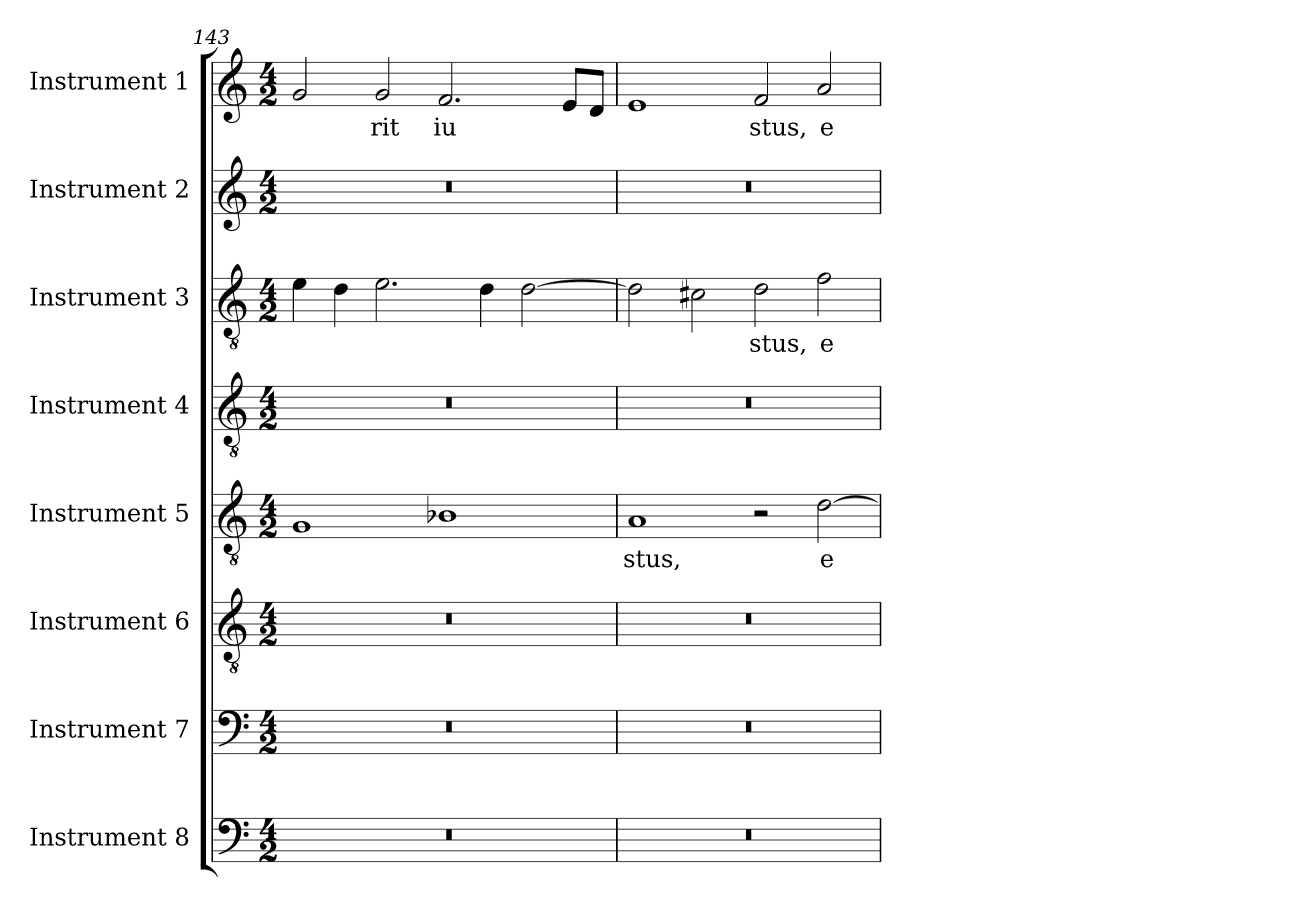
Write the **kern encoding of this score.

**kern	**kern	**kern	**kern	**text	**kern	**kern	**text	**kern	**kern	**text
*part8	*part7	*part6	*part5	*part5	*part4	*part3	*part3	*part2	*part1	*part1
*staff8	*staff7	*staff6	*staff5	*staff5	*staff4	*staff3	*staff3	*staff2	*staff1	*staff1
*I"Instrument 8	*I"Instrument 7	*I"Instrument 6	*I"Instrument 5	*	*I"Instrument 4	*I"Instrument 3	*	*I"Instrument 2	*I"Instrument 1	*
*clefF4	*clefF4	*clefGv2	*clefGv2	*	*clefGv2	*clefGv2	*	*clefG2	*clefG2	*
*k[]	*k[]	*k[]	*k[]	*	*k[]	*k[]	*	*k[]	*k[]	*
*C:	*C:	*C:	*C:	*	*C:	*C:	*	*C:	*C:	*
*M4/2	*M4/2	*M4/2	*M4/2	*	*M4/2	*M4/2	*	*M4/2	*M4/2	*
=143	=143	=143	=143	=143	=143	=143	=143	=143	=143	=143
!	!	!	!	!LO:LY:b:cj	!	!	!LO:LY:b:cj	!	!	!LO:LY:b:cj
0r	0r	0r	1G	--	0r	4e\	--	0r	2g/	--
!	!	!	!	!	!	!	!LO:LY:b:cj	!	!	!
.	.	.	.	.	.	4d\	--	.	.	.
!	!	!	!	!	!	!	!LO:LY:b:cj	!	!	!LO:LY:b:cj
.	.	.	.	.	.	2.e\	--	.	2g/	-rit
!	!	!	!	!LO:LY:b:cj	!	!	!	!	!	!LO:LY:b:cj
.	.	.	1B-X	--	.	.	.	.	2.f/	iu-
!	!	!	!	!	!	!	!LO:LY:b:cj	!	!	!
.	.	.	.	.	.	4d\	--	.	.	.
!	!	!	!	!	!	!	!LO:LY:b:cj	!	!	!
.	.	.	.	.	.	[>2d\	--	.	.	.
!	!	!	!	!	!	!	!	!	!	!LO:LY:b:cj
.	.	.	.	.	.	.	.	.	8e/L	--
!	!	!	!	!	!	!	!	!	!	!LO:LY:b:cj
.	.	.	.	.	.	.	.	.	8d/J	--
=144	=144	=144	=144	=144	=144	=144	=144	=144	=144	=144
!	!	!	!	!LO:LY:b:cj	!	!	!LO:LY:b:cj	!	!	!LO:LY:b:cj
0r	0r	0r	1A	-stus,	0r	2d\]	--	0r	1e	--
!	!	!	!	!	!	!	!LO:LY:b:cj	!	!	!
.	.	.	.	.	.	2c#X\	--	.	.	.
!	!	!	!	!	!	!	!LO:LY:b:cj	!	!	!LO:LY:b:cj
.	.	.	2r	.	.	2d\	-stus,	.	2f/	-stus,
!	!	!	!	!LO:LY:b:cj	!	!	!LO:LY:b:cj	!	!	!LO:LY:b:cj
.	.	.	[>2d\	e-	.	2f\	e-	.	2a/	e-
=	=	=	=	=	=	=	=	=	=	=
*-	*-	*-	*-	*-	*-	*-	*-	*-	*-	*-
